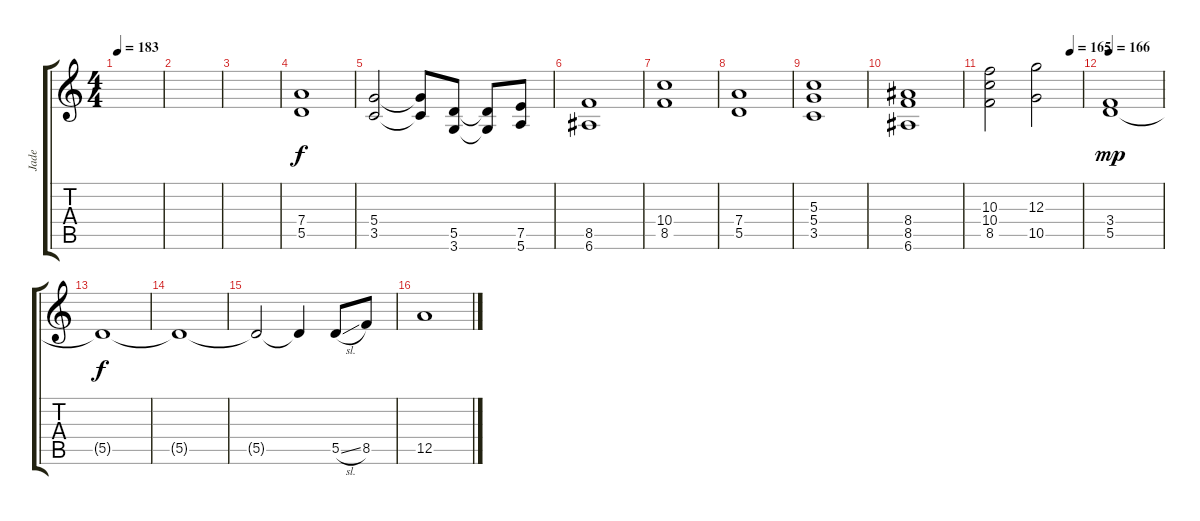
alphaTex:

\track ("Jade" "Jade") {instrument distortionguitar}
\staff {score tabs}
\tuning (E4 B3 G3 D3 A2 E2) {hide}
\ts (4 4)
\tempo 183
\clef g2
\ks c
|
|
|
(7.4 5.5).1 |
(5.4 3.5).2 (5.4{t} 3.5{t}).8 (5.5 3.6).8 (5.5{t} 3.6{t}).8 (7.5 5.6).8 |
(8.5 6.6).1 |
(10.4 8.5).1 |
(7.4 5.5).1 |
(5.3 5.4 3.5).1 |
(8.4 8.5 6.6).1 |
\tempo (165 0.875)
(10.3 10.4 8.5).2 (12.3 10.5).2 |
\tempo 166
(3.4 5.5).1{dy mp} |
5.5{t}.1{dy f} |
5.5{t}.1 |
5.5{t}.2 5.5{t}.4 5.5{sl}.8 8.5.8 |
12.5.1
